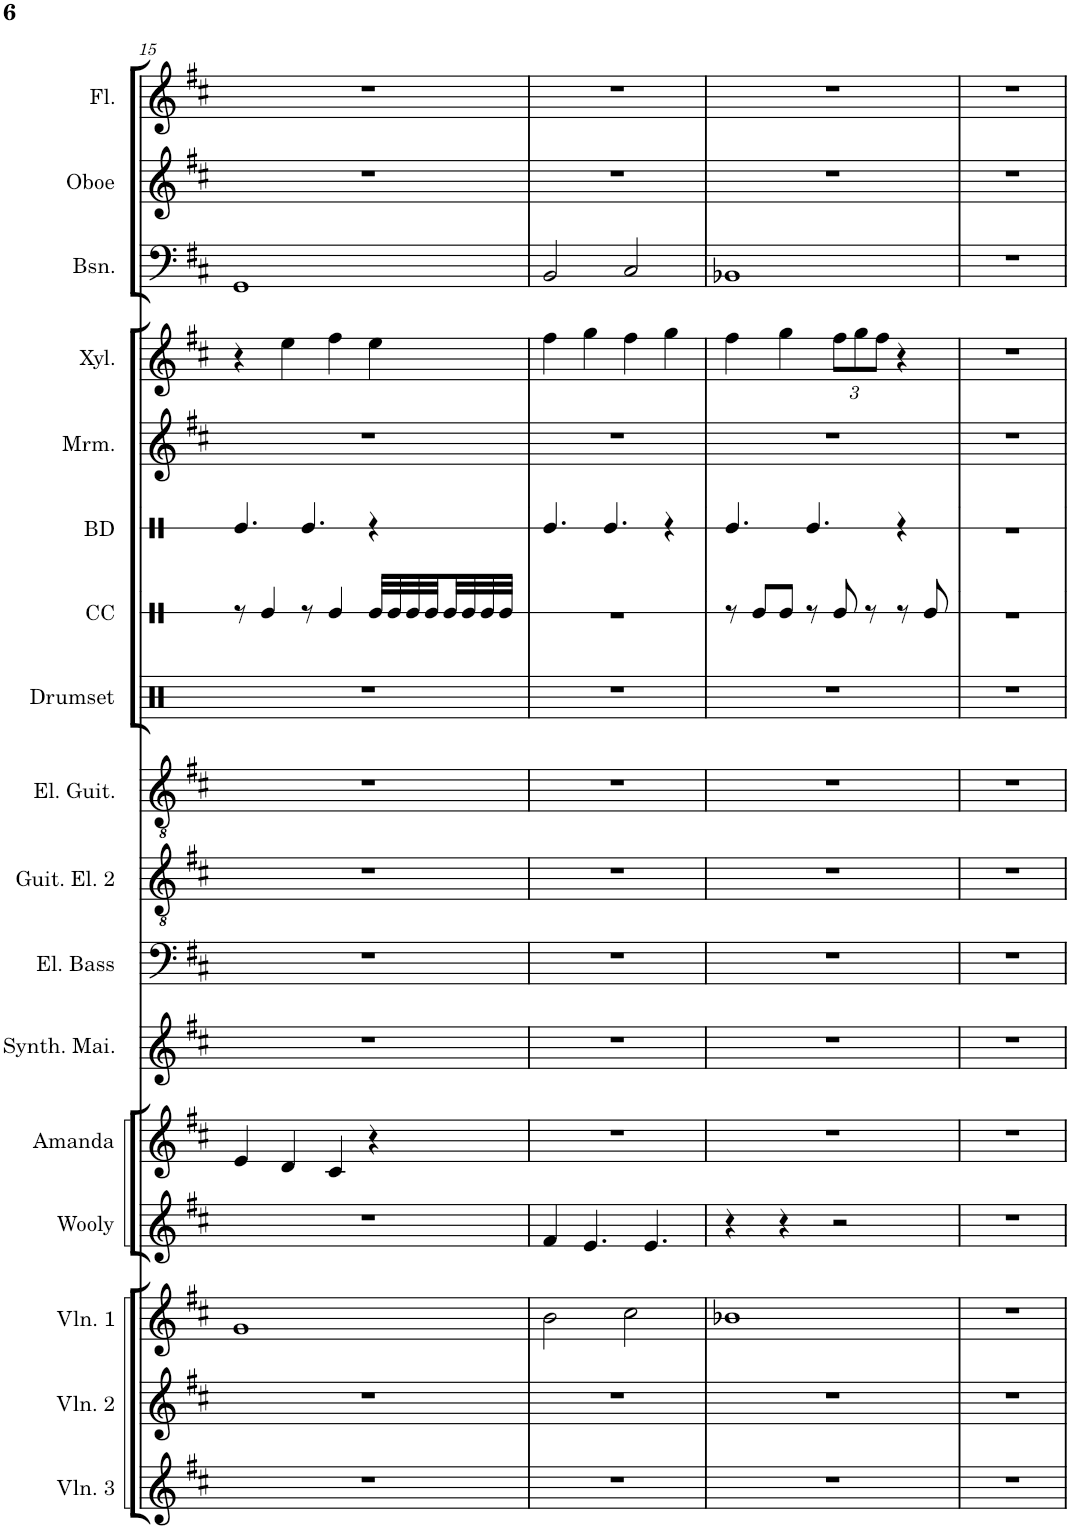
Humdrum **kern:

**kern	**kern	**kern	**kern	**kern	**kern	**kern	**kern	**kern	**kern	**kern	**kern	**kern	**kern	**kern	**kern	**kern
*part17	*part16	*part15	*part14	*part13	*part12	*part11	*part10	*part9	*part8	*part7	*part6	*part5	*part4	*part3	*part2	*part1
*staff17	*staff16	*staff15	*staff14	*staff13	*staff12	*staff11	*staff10	*staff9	*staff8	*staff7	*staff6	*staff5	*staff4	*staff3	*staff2	*staff1
*I"Violon 3	*I"Violon 2	*I"Violon 1	*I"Wooly	*I"Amanda	*I"Synthesizer	*I"Electric Bass	*I"Electric Guitar 2	*I"Electric Guitar	*I"Drumset	*I"Snare Drum	*I"Bass Drum	*I"Marimba	*I"Xylophone	*I"Bassoon	*I"Oboe	*I"Flute
*I'Vln. 3	*I'Vln. 2	*I'Vln. 1	*I'Wooly	*I'Amanda	*	*I'El. Bass	*	*I'El. Guit.	*I'Drumset	*	*I'BD	*I'Mrm.	*I'Xyl.	*I'Bsn.	*I'Oboe	*I'Fl.
!!LO:PB:g=z
*clefG2	*clefG2	*clefG2	*clefG2	*clefG2	*clefG2	*clefF4	*clefGv2	*clefGv2	*clefX	*clefX	*clefX	*clefG2	*clefG2	*clefF4	*clefG2	*clefG2
*	*	*	*	*	*	*Trd7c12	*	*	*	*	*	*	*Trd-7c-12	*	*	*
*k[f#c#]	*k[f#c#]	*k[f#c#]	*k[f#c#]	*k[f#c#]	*k[f#c#]	*k[f#c#]	*k[f#c#]	*k[f#c#]	*k[]	*k[]	*k[]	*k[f#c#]	*k[f#c#]	*k[f#c#]	*k[f#c#]	*k[f#c#]
*M4/4	*M4/4	*M4/4	*M4/4	*M4/4	*M4/4	*M4/4	*M4/4	*M4/4	*M4/4	*M4/4	*M4/4	*M4/4	*M4/4	*M4/4	*M4/4	*M4/4
=15	=15	=15	=15	=15	=15	=15	=15	=15	=15	=15	=15	=15	=15	=15	=15	=15
1r	1r	1g	1r	4e/	1r	1r	1r	1r	1r	8r	4.Re/	1r	4r	1GG	1r	1r
.	.	.	.	.	.	.	.	.	.	4Re/	.	.	.	.	.	.
.	.	.	.	4d/	.	.	.	.	.	.	.	.	4ee\	.	.	.
.	.	.	.	.	.	.	.	.	.	8r	4.Re/	.	.	.	.	.
.	.	.	.	4c#/	.	.	.	.	.	4Re/	.	.	4ff#\	.	.	.
.	.	.	.	4r	.	.	.	.	.	32Re/LLL	4r	.	4ee\	.	.	.
.	.	.	.	.	.	.	.	.	.	32Re/	.	.	.	.	.	.
.	.	.	.	.	.	.	.	.	.	32Re/	.	.	.	.	.	.
.	.	.	.	.	.	.	.	.	.	32Re/	.	.	.	.	.	.
.	.	.	.	.	.	.	.	.	.	32Re/	.	.	.	.	.	.
.	.	.	.	.	.	.	.	.	.	32Re/	.	.	.	.	.	.
.	.	.	.	.	.	.	.	.	.	32Re/	.	.	.	.	.	.
.	.	.	.	.	.	.	.	.	.	32Re/JJJ	.	.	.	.	.	.
=16	=16	=16	=16	=16	=16	=16	=16	=16	=16	=16	=16	=16	=16	=16	=16	=16
1r	1r	2b\	4f#/	1r	1r	1r	1r	1r	1r	1r	4.Re/	1r	4ff#\	2BB/	1r	1r
.	.	.	4.e/	.	.	.	.	.	.	.	.	.	4gg\	.	.	.
.	.	.	.	.	.	.	.	.	.	.	4.Re/	.	.	.	.	.
.	.	2cc#\	.	.	.	.	.	.	.	.	.	.	4ff#\	2C#/	.	.
.	.	.	4.e/	.	.	.	.	.	.	.	.	.	.	.	.	.
.	.	.	.	.	.	.	.	.	.	.	4r	.	4gg\	.	.	.
=17	=17	=17	=17	=17	=17	=17	=17	=17	=17	=17	=17	=17	=17	=17	=17	=17
1r	1r	1b-X	4r	1r	1r	1r	1r	1r	1r	8r	4.Re/	1r	4ff#\	1BB-X	1r	1r
.	.	.	.	.	.	.	.	.	.	8Re/L	.	.	.	.	.	.
.	.	.	4r	.	.	.	.	.	.	8Re/J	.	.	4gg\	.	.	.
.	.	.	.	.	.	.	.	.	.	8r	4.Re/	.	.	.	.	.
*	*	*	*	*	*	*	*	*	*	*	*	*	*Xbrackettup	*	*	*
.	.	.	2r	.	.	.	.	.	.	8Re/	.	.	12ff#\L	.	.	.
.	.	.	.	.	.	.	.	.	.	.	.	.	12gg\	.	.	.
.	.	.	.	.	.	.	.	.	.	8r	.	.	.	.	.	.
.	.	.	.	.	.	.	.	.	.	.	.	.	12ff#\J	.	.	.
.	.	.	.	.	.	.	.	.	.	8r	4r	.	4r	.	.	.
.	.	.	.	.	.	.	.	.	.	8Re/	.	.	.	.	.	.
=18	=18	=18	=18	=18	=18	=18	=18	=18	=18	=18	=18	=18	=18	=18	=18	=18
1r	1r	1r	1r	1r	1r	1r	1r	1r	1r	1r	1r	1r	1r	1r	1r	1r
=	=	=	=	=	=	=	=	=	=	=	=	=	=	=	=	=
*-	*-	*-	*-	*-	*-	*-	*-	*-	*-	*-	*-	*-	*-	*-	*-	*-
